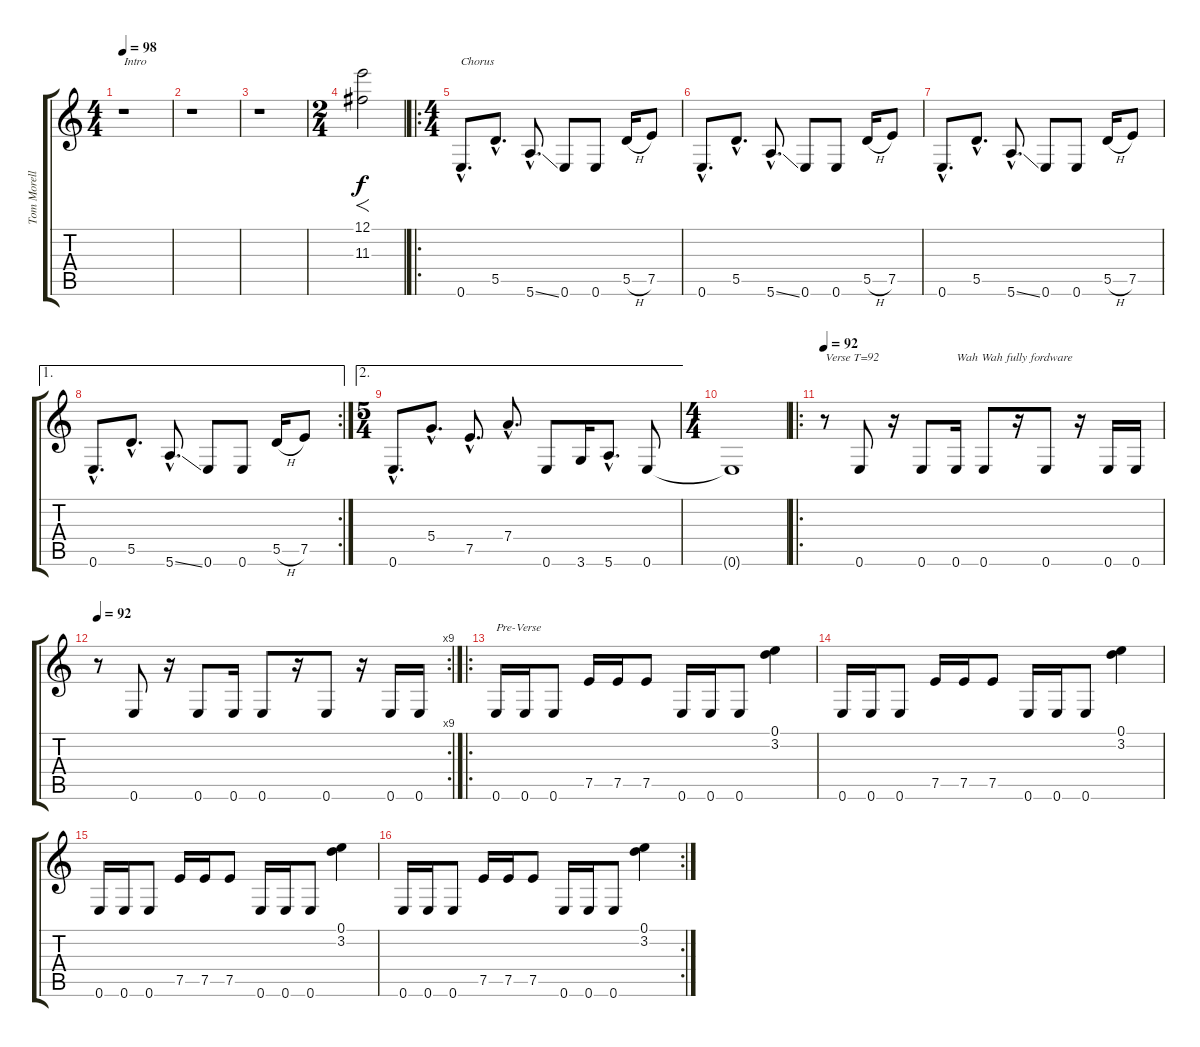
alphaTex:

\track ("Tom Morello" "Tom Morell") {instrument distortionguitar}
\staff {score tabs}
\tuning (E4 B3 G3 D3 A2 E2) {hide}
\ts (4 4)
\tempo 98
\clef g2
\ks c
r.1{txt "Intro" dy f instrument distortionguitar} |
r.1 |
r.1 |
\ts (2 4)
(12.1 11.3).2{f} |
\ro
\ts (4 4)
0.6{hac}.8{d txt "Chorus"} 5.5{hac}.8{d} 5.6{ss hac}.8{d} 0.6.8 0.6.8 5.5{h}.16 7.5.8 |
0.6{hac}.8{d} 5.5{hac}.8{d} 5.6{ss hac}.8{d} 0.6.8 0.6.8 5.5{h}.16 7.5.8 |
0.6{hac}.8{d} 5.5{hac}.8{d} 5.6{ss hac}.8{d} 0.6.8 0.6.8 5.5{h}.16 7.5.8 |
\ae 1
\rc 2
0.6{hac}.8{d} 5.5{hac}.8{d} 5.6{ss hac}.8{d} 0.6.8 0.6.8 5.5{h}.16 7.5.8 |
\ae 2
\ts (5 4)
0.6{hac}.8{d} 5.4{hac}.8{d} 7.5{hac}.8{d} 7.4{hac}.8{d} 0.6.8 3.6.16 5.6{hac}.8{d} 0.6.8 |
\ts (4 4)
0.6{t}.1 |
\ro
\tempo 92
r.8{txt "Verse T=92"} 0.6.8{instrument electricguitarclean} r.16 0.6.8{instrument electricguitarclean} 0.6.16{txt "Wah Wah fully fordware" instrument electricguitarclean} 0.6.8{instrument electricguitarclean} r.16 0.6.8{instrument electricguitarclean} r.16 0.6.16{instrument electricguitarclean} 0.6.16{instrument electricguitarclean} |
\rc 9
\tempo 92
r.8 0.6.8{instrument electricguitarclean} r.16 0.6.8{instrument electricguitarclean} 0.6.16{instrument electricguitarclean} 0.6.8{instrument electricguitarclean} r.16 0.6.8{instrument electricguitarclean} r.16 0.6.16{instrument electricguitarclean} 0.6.16{instrument electricguitarclean} |
\ro
0.6.16{txt "Pre-Verse" instrument distortionguitar} 0.6.16 0.6.8 7.5.16 7.5.16 7.5.8 0.6.16 0.6.16 0.6.8 (0.1 3.2).4 |
0.6.16{instrument distortionguitar} 0.6.16 0.6.8 7.5.16 7.5.16 7.5.8 0.6.16 0.6.16 0.6.8 (0.1 3.2).4 |
0.6.16{instrument distortionguitar} 0.6.16 0.6.8 7.5.16 7.5.16 7.5.8 0.6.16 0.6.16 0.6.8 (0.1 3.2).4 |
\rc 2
0.6.16{instrument distortionguitar} 0.6.16 0.6.8 7.5.16 7.5.16 7.5.8 0.6.16 0.6.16 0.6.8 (0.1 3.2).4
